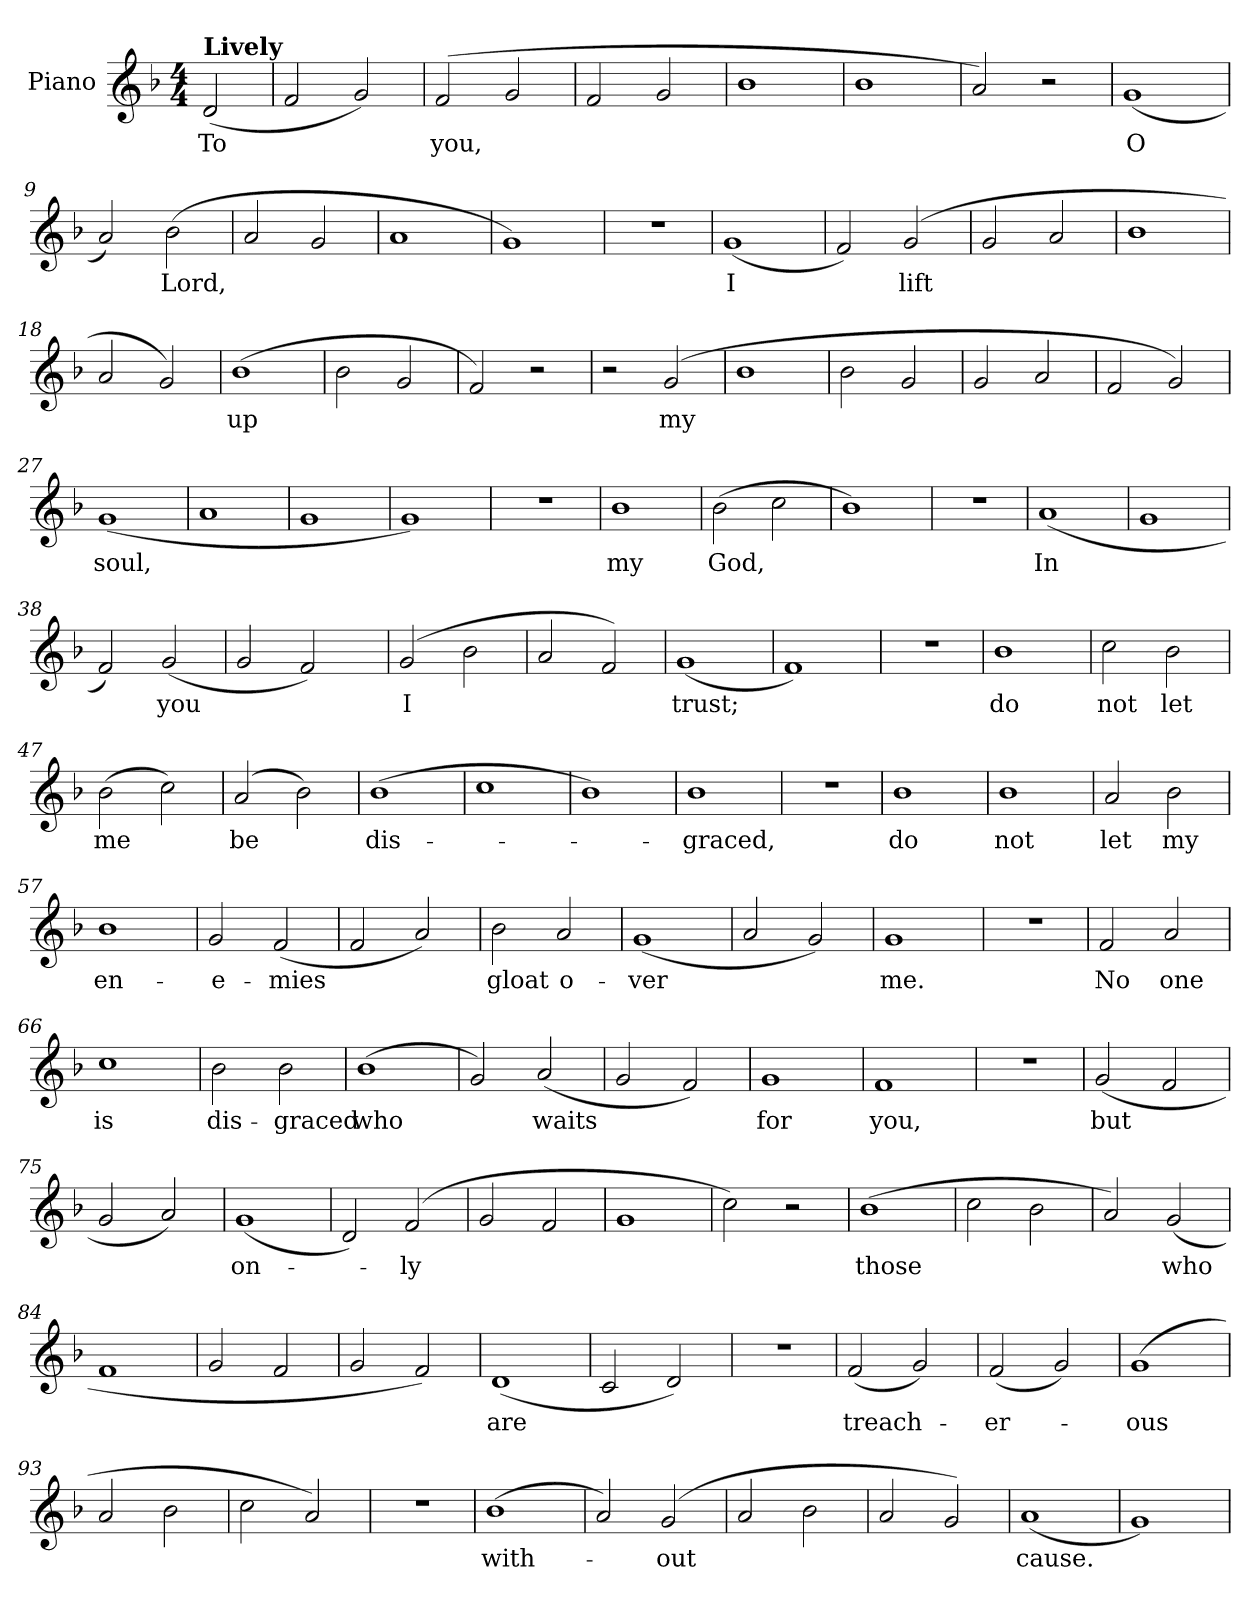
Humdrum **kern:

**kern	**text
*part1	*part1
*staff1	*staff1
*I"Piano	*
*I'Pno.	*
*clefG2	*
*k[b-]	*
*d:	*
*M4/4	*
*MM159	*
=1	=1
!LO:TX:a:B:t=Lively	!
!	!LO:LY:b
(2d/	To
=2	=2
2f/	.
2g/)	.
=3	=3
!	!LO:LY:b
(2f/	you,
2g/	.
=4	=4
2f/	.
2g/	.
=5	=5
1b-	.
=6	=6
1b-	.
=7	=7
2a/)	.
2r	.
=8	=8
!	!LO:LY:b
(1g	O
=9	=9
2a/)	.
!	!LO:LY:b
(2b-\	Lord,
=10	=10
2a/	.
2g/	.
=11	=11
1a	.
!!LO:LB:g=z
=12	=12
1g)	.
=13	=13
1r	.
=14	=14
!	!LO:LY:b
(1g	I
=15	=15
2f/)	.
!	!LO:LY:b
(2g/	lift
=16	=16
2g/	.
2a/	.
=17	=17
1b-	.
=18	=18
2a/	.
2g/)	.
=19	=19
!	!LO:LY:b
(1b-	up
=20	=20
2b-\	.
2g/	.
=21	=21
2f/)	.
2r	.
=22	=22
2r	.
!	!LO:LY:b
(2g/	my
!!LO:LB:g=z
=23	=23
1b-	.
=24	=24
2b-\	.
2g/	.
=25	=25
2g/	.
2a/	.
=26	=26
2f/	.
2g/)	.
=27	=27
!	!LO:LY:b
(1g	soul,
=28	=28
1a	.
=29	=29
1g	.
=30	=30
1g)	.
=31	=31
1r	.
=32	=32
!	!LO:LY:b
1b-	my
=33	=33
!	!LO:LY:b
(2b-\	God,
2cc\	.
=34	=34
1b-)	.
!!LO:LB:g=z
=35	=35
1r	.
=36	=36
!	!LO:LY:b
(1a	In
=37	=37
1g	.
=38	=38
2f/)	.
!	!LO:LY:b
(2g/	you
=39	=39
2g/	.
2f/)	.
=40	=40
!	!LO:LY:b
(2g/	I
2b-\	.
=41	=41
2a/	.
2f/)	.
=42	=42
!	!LO:LY:b
(1g	trust;
=43	=43
1f)	.
=44	=44
1r	.
=45	=45
!	!LO:LY:b
1b-	do
!!LO:LB:g=z
=46	=46
!	!LO:LY:b
2cc\	not
!	!LO:LY:b
2b-\	let
=47	=47
!	!LO:LY:b
(2b-\	me
2cc\)	.
=48	=48
!	!LO:LY:b
(2a/	be
2b-\)	.
=49	=49
!	!LO:LY:b
(1b-	dis-
=50	=50
1cc	.
=51	=51
1b-)	.
=52	=52
!	!LO:LY:b
1b-	-graced,
=53	=53
1r	.
=54	=54
!	!LO:LY:b
1b-	do
=55	=55
!	!LO:LY:b
1b-	not
=56	=56
!	!LO:LY:b
2a/	let
!	!LO:LY:b
2b-\	my
!!LO:LB:g=z
=57	=57
!	!LO:LY:b
1b-	en-
=58	=58
!	!LO:LY:b
2g/	-e-
!	!LO:LY:b
(2f/	-mies
=59	=59
2f/	.
2a/)	.
=60	=60
!	!LO:LY:b
2b-\	gloat
!	!LO:LY:b
2a/	o-
=61	=61
!	!LO:LY:b
(1g	-ver
=62	=62
2a/	.
2g/)	.
=63	=63
!	!LO:LY:b
1g	me.
=64	=64
1r	.
=65	=65
!	!LO:LY:b
2f/	No
!	!LO:LY:b
2a/	one
=66	=66
!	!LO:LY:b
1cc	is
=67	=67
!	!LO:LY:b
2b-\	dis-
!	!LO:LY:b
2b-\	-graced
!!LO:LB:g=z
=68	=68
!	!LO:LY:b
(1b-	who
=69	=69
2g/)	.
!	!LO:LY:b
(2a/	waits
=70	=70
2g/	.
2f/)	.
=71	=71
!	!LO:LY:b
1g	for
=72	=72
!	!LO:LY:b
1f	you,
=73	=73
1r	.
=74	=74
!	!LO:LY:b
(2g/	but
2f/	.
=75	=75
2g/	.
2a/)	.
=76	=76
!	!LO:LY:b
(1g	on-
=77	=77
2d/)	.
!	!LO:LY:b
(2f/	-ly
=78	=78
2g/	.
2f/	.
!!LO:LB:g=z
=79	=79
1g	.
=80	=80
2cc\)	.
2r	.
=81	=81
!	!LO:LY:b
(1b-	those
=82	=82
2cc\	.
2b-\	.
=83	=83
2a/)	.
!	!LO:LY:b
(2g/	who
=84	=84
1f	.
=85	=85
2g/	.
2f/	.
=86	=86
2g/	.
2f/)	.
=87	=87
!	!LO:LY:b
(1d	are
=88	=88
2c/	.
2d/)	.
=89	=89
1r	.
!!LO:LB:g=z
=90	=90
!	!LO:LY:b
(2f/	treach-
2g/)	.
=91	=91
!	!LO:LY:b
(2f/	-er-
2g/)	.
=92	=92
!	!LO:LY:b
(1g	-ous
=93	=93
2a/	.
2b-\	.
=94	=94
2cc\	.
2a/)	.
=95	=95
1r	.
=96	=96
!	!LO:LY:b
(1b-	with-
=97	=97
2a/)	.
!	!LO:LY:b
(2g/	-out
=98	=98
2a/	.
2b-\	.
=99	=99
2a/	.
2g/)	.
=100	=100
!	!LO:LY:b
(1a	cause.
!!LO:LB:g=z
=101	=101
1g)	.
=	=
*-	*-
